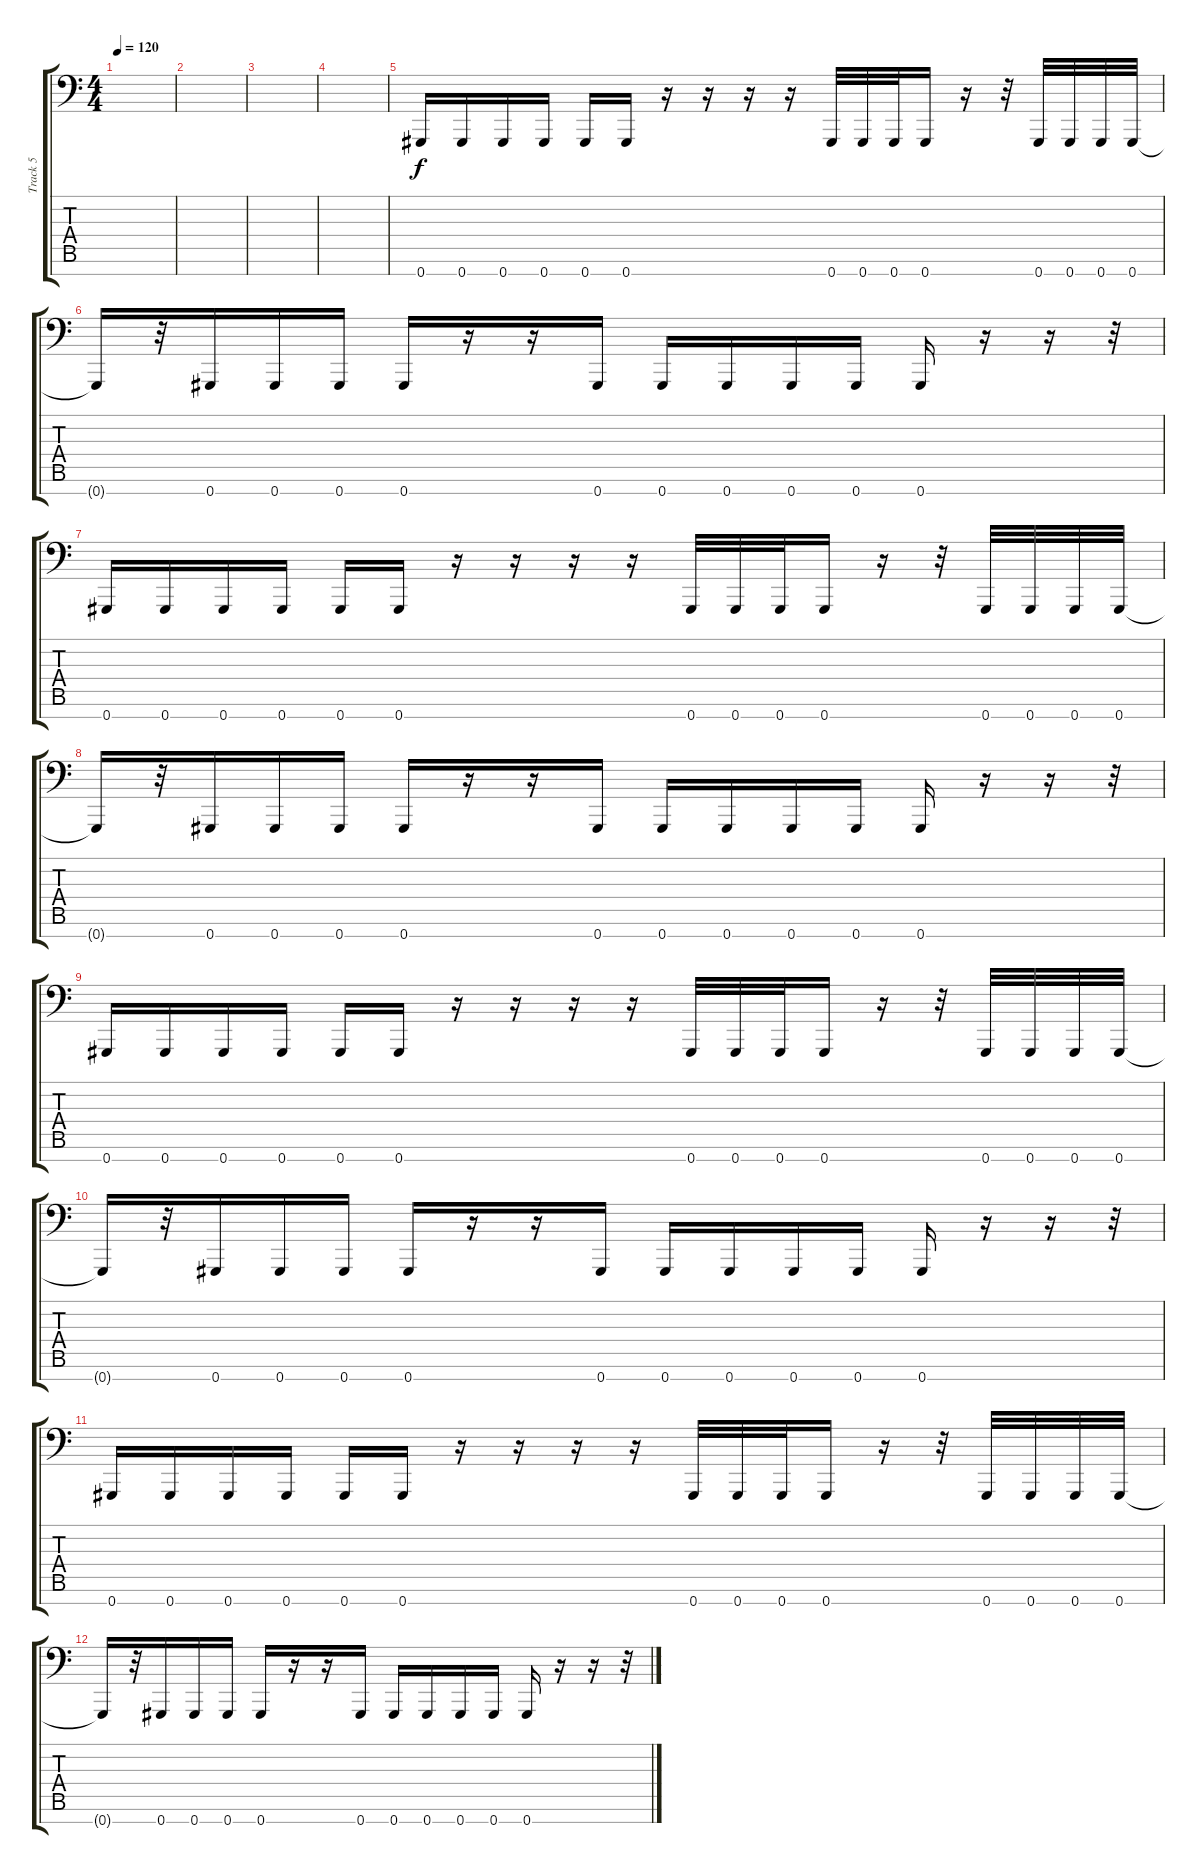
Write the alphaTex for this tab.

\track ("Track 5" "Track 5") {instrument reversecymbal}
\staff {score tabs}
\tuning (Eb4 Bb3 Gb3 Db3 Ab2 Eb2 Ab1) {hide}
\ts (4 4)
\tempo 120
\clef f4
\ks c
|
|
|
|
0.7.16{instrument distortionguitar} 0.7.16 0.7.16 0.7.16 0.7.16 0.7.16 r.16 r.16 r.16 r.16 0.7.32 0.7.32 0.7.32 0.7.16 r.16 r.32 0.7.32 0.7.32 0.7.32 0.7.32 |
0.7{t}.16 r.32 0.7.16 0.7.16 0.7.16 0.7.16 r.16 r.16 0.7.16 0.7.16 0.7.16 0.7.16 0.7.16 0.7.16 r.16 r.16 r.32 |
0.7.16 0.7.16 0.7.16 0.7.16 0.7.16 0.7.16 r.16 r.16 r.16 r.16 0.7.32 0.7.32 0.7.32 0.7.16 r.16 r.32 0.7.32 0.7.32 0.7.32 0.7.32 |
0.7{t}.16 r.32 0.7.16 0.7.16 0.7.16 0.7.16 r.16 r.16 0.7.16 0.7.16 0.7.16 0.7.16 0.7.16 0.7.16 r.16 r.16 r.32 |
0.7.16 0.7.16 0.7.16 0.7.16 0.7.16 0.7.16 r.16 r.16 r.16 r.16 0.7.32 0.7.32 0.7.32 0.7.16 r.16 r.32 0.7.32 0.7.32 0.7.32 0.7.32 |
0.7{t}.16 r.32 0.7.16 0.7.16 0.7.16 0.7.16 r.16 r.16 0.7.16 0.7.16 0.7.16 0.7.16 0.7.16 0.7.16 r.16 r.16 r.32 |
0.7.16 0.7.16 0.7.16 0.7.16 0.7.16 0.7.16 r.16 r.16 r.16 r.16 0.7.32 0.7.32 0.7.32 0.7.16 r.16 r.32 0.7.32 0.7.32 0.7.32 0.7.32 |
0.7{t}.16 r.32 0.7.16 0.7.16 0.7.16 0.7.16 r.16 r.16 0.7.16 0.7.16 0.7.16 0.7.16 0.7.16 0.7.16 r.16 r.16 r.32
